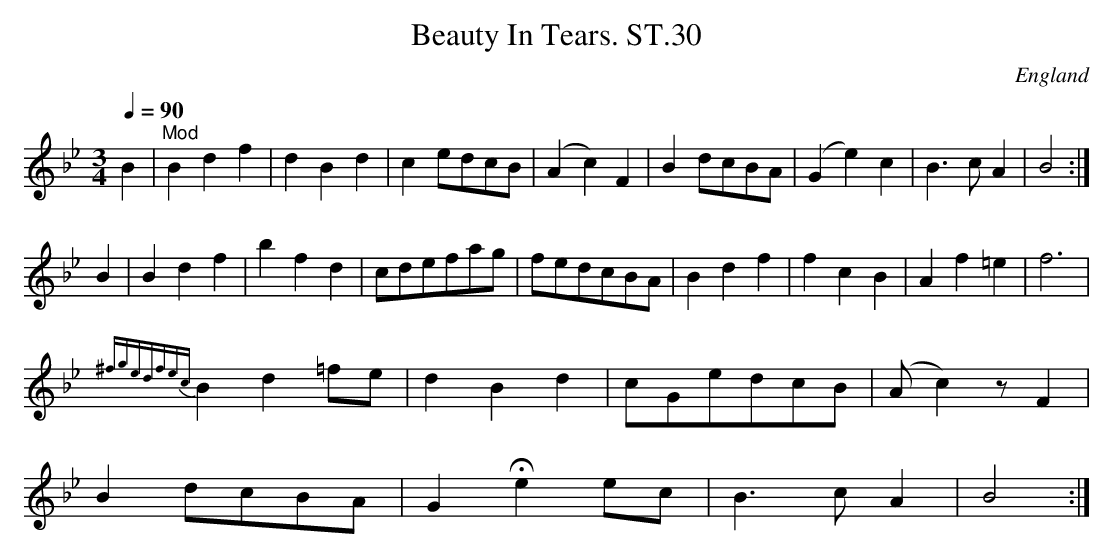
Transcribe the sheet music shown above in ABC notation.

X:1
T:Beauty In Tears. ST.30
M:3/4
L:1/8
Q:1/4=90
O:England
notC:Sung By Mr Braham
K:Bb major
B2|"^Mod"B2d2f2|d2B2d2|c2 edcB|(A2c2)F2|B2dcBA|(G2e2)c2|B3cA2|B4:|!
B2|B2d2f2|b2f2d2|cdefag|fedcBA|B2d2f2|f2c2B2|A2f2=e2|f6|!
{^fgedfec}B2d2=fe|d2B2d2|cGedcB|(Ac2)zF2|!
B2dcBA|G2He2ec|B3cA2|B4:|
